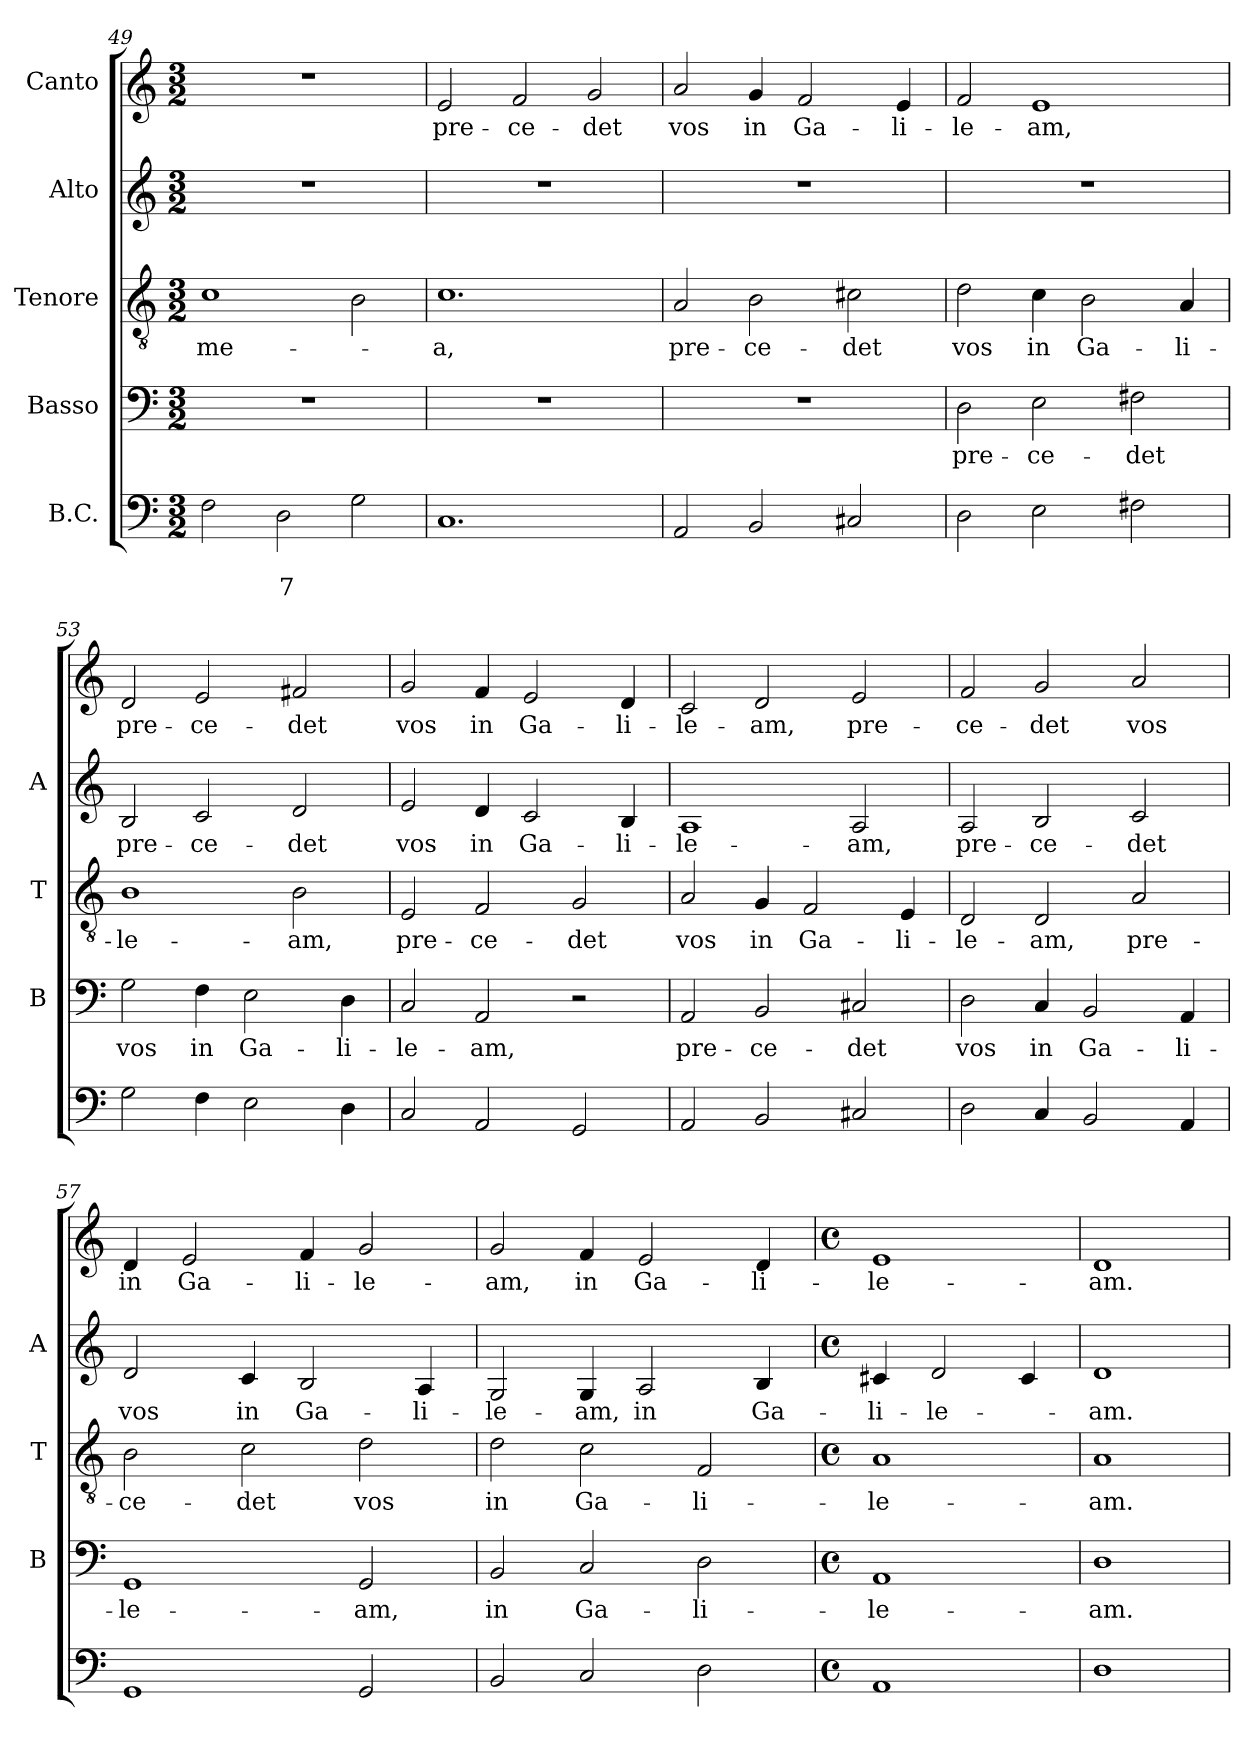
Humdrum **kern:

**kern	**text	**text	**kern	**text	**kern	**text	**kern	**text	**kern	**text
*part5	*part5	*part5	*part4	*part4	*part3	*part3	*part2	*part2	*part1	*part1
*staff5	*staff5	*staff5	*staff4	*staff4	*staff3	*staff3	*staff2	*staff2	*staff1	*staff1
*I"B.C.	*	*	*I"Basso	*	*I"Tenore	*	*I"Alto	*	*I"Canto	*
*	*	*	*I'B	*	*I'T	*	*I'A	*	*	*
*clefF4	*	*	*clefF4	*	*clefGv2	*	*clefG2	*	*clefG2	*
*k[]	*	*	*k[]	*	*k[]	*	*k[]	*	*k[]	*
*C:	*	*	*C:	*	*C:	*	*C:	*	*C:	*
*M3/2	*	*	*M3/2	*	*M3/2	*	*M3/2	*	*M3/2	*
=49	=49	=49	=49	=49	=49	=49	=49	=49	=49	=49
!	!	!	!	!	!	!LO:LY:b	!	!	!	!
2F\	.	.	1.r	.	1c	me-	1.r	.	1.r	.
!	!	!LO:LY:b	!	!	!	!	!	!	!	!
2D\	.	7	.	.	.	.	.	.	.	.
2G\	.	.	.	.	2B\	.	.	.	.	.
=50	=50	=50	=50	=50	=50	=50	=50	=50	=50	=50
!	!	!	!	!	!	!LO:LY:b	!	!	!	!LO:LY:b
1.C	.	.	1.r	.	1.c	-a,	1.r	.	2e/	pre-
!	!	!	!	!	!	!	!	!	!	!LO:LY:b
.	.	.	.	.	.	.	.	.	2f/	-ce-
!	!	!	!	!	!	!	!	!	!	!LO:LY:b
.	.	.	.	.	.	.	.	.	2g/	-det
=51	=51	=51	=51	=51	=51	=51	=51	=51	=51	=51
!	!	!	!	!	!	!LO:LY:b	!	!	!	!LO:LY:b
2AA/	.	.	1.r	.	2A/	pre-	1.r	.	2a/	vos
!	!	!	!	!	!	!LO:LY:b	!	!	!	!LO:LY:b
2BB/	.	.	.	.	2B\	-ce-	.	.	4g/	in
!	!	!	!	!	!	!	!	!	!	!LO:LY:b
.	.	.	.	.	.	.	.	.	2f/	Ga-
!	!	!	!	!	!	!LO:LY:b	!	!	!	!
2C#X/	.	.	.	.	2c#X\	-det	.	.	.	.
!	!	!	!	!	!	!	!	!	!	!LO:LY:b
.	.	.	.	.	.	.	.	.	4e/	-li-
!!LO:LB:g=z
=52	=52	=52	=52	=52	=52	=52	=52	=52	=52	=52
!	!	!	!	!LO:LY:b	!	!LO:LY:b	!	!	!	!LO:LY:b
2D\	.	.	2D\	pre-	2d\	vos	1.r	.	2f/	-le-
!	!	!	!	!LO:LY:b	!	!LO:LY:b	!	!	!	!LO:LY:b
2E\	.	.	2E\	-ce-	4c\	in	.	.	1e	-am,
!	!	!	!	!	!	!LO:LY:b	!	!	!	!
.	.	.	.	.	2B\	Ga-	.	.	.	.
!	!	!	!	!LO:LY:b	!	!	!	!	!	!
2F#X\	.	.	2F#X\	-det	.	.	.	.	.	.
!	!	!	!	!	!	!LO:LY:b	!	!	!	!
.	.	.	.	.	4A/	-li-	.	.	.	.
=53	=53	=53	=53	=53	=53	=53	=53	=53	=53	=53
!	!	!	!	!LO:LY:b	!	!LO:LY:b	!	!LO:LY:b	!	!LO:LY:b
2G\	.	.	2G\	vos	1B	-le-	2B/	pre-	2d/	pre-
!	!	!	!	!LO:LY:b	!	!	!	!LO:LY:b	!	!LO:LY:b
4F\	.	.	4F\	in	.	.	2c/	-ce-	2e/	-ce-
!	!	!	!	!LO:LY:b	!	!	!	!	!	!
2E\	.	.	2E\	Ga-	.	.	.	.	.	.
!	!	!	!	!	!	!LO:LY:b	!	!LO:LY:b	!	!LO:LY:b
.	.	.	.	.	2B\	-am,	2d/	-det	2f#X/	-det
!	!	!	!	!LO:LY:b	!	!	!	!	!	!
4D\	.	.	4D\	-li-	.	.	.	.	.	.
=54	=54	=54	=54	=54	=54	=54	=54	=54	=54	=54
!	!	!	!	!LO:LY:b	!	!LO:LY:b	!	!LO:LY:b	!	!LO:LY:b
2C/	.	.	2C/	-le-	2E/	pre-	2e/	vos	2g/	vos
!	!	!	!	!LO:LY:b	!	!LO:LY:b	!	!LO:LY:b	!	!LO:LY:b
2AA/	.	.	2AA/	-am,	2F/	-ce-	4d/	in	4f/	in
!	!	!	!	!	!	!	!	!LO:LY:b	!	!LO:LY:b
.	.	.	.	.	.	.	2c/	Ga-	2e/	Ga-
!	!	!	!	!	!	!LO:LY:b	!	!	!	!
2GG/	.	.	2r	.	2G/	-det	.	.	.	.
!	!	!	!	!	!	!	!	!LO:LY:b	!	!LO:LY:b
.	.	.	.	.	.	.	4B/	-li-	4d/	-li-
=55	=55	=55	=55	=55	=55	=55	=55	=55	=55	=55
!	!	!	!	!LO:LY:b	!	!LO:LY:b	!	!LO:LY:b	!	!LO:LY:b
2AA/	.	.	2AA/	pre-	2A/	vos	1A	-le-	2c/	-le-
!	!	!	!	!LO:LY:b	!	!LO:LY:b	!	!	!	!LO:LY:b
2BB/	.	.	2BB/	-ce-	4G/	in	.	.	2d/	-am,
!	!	!	!	!	!	!LO:LY:b	!	!	!	!
.	.	.	.	.	2F/	Ga-	.	.	.	.
!	!	!	!	!LO:LY:b	!	!	!	!LO:LY:b	!	!LO:LY:b
2C#X/	.	.	2C#X/	-det	.	.	2A/	-am,	2e/	pre-
!	!	!	!	!	!	!LO:LY:b	!	!	!	!
.	.	.	.	.	4E/	-li-	.	.	.	.
!!LO:LB:g=z
=56	=56	=56	=56	=56	=56	=56	=56	=56	=56	=56
!	!	!	!	!LO:LY:b	!	!LO:LY:b	!	!LO:LY:b	!	!LO:LY:b
2D\	.	.	2D\	vos	2D/	-le-	2A/	pre-	2f/	-ce-
!	!	!	!	!LO:LY:b	!	!LO:LY:b	!	!LO:LY:b	!	!LO:LY:b
4C/	.	.	4C/	in	2D/	-am,	2B/	-ce-	2g/	-det
!	!	!	!	!LO:LY:b	!	!	!	!	!	!
2BB/	.	.	2BB/	Ga-	.	.	.	.	.	.
!	!	!	!	!	!	!LO:LY:b	!	!LO:LY:b	!	!LO:LY:b
.	.	.	.	.	2A/	pre-	2c/	-det	2a/	vos
!	!	!	!	!LO:LY:b	!	!	!	!	!	!
4AA/	.	.	4AA/	-li-	.	.	.	.	.	.
=57	=57	=57	=57	=57	=57	=57	=57	=57	=57	=57
!	!	!	!	!LO:LY:b	!	!LO:LY:b	!	!LO:LY:b	!	!LO:LY:b
1GG	.	.	1GG	-le-	2B\	-ce-	2d/	vos	4d/	in
!	!	!	!	!	!	!	!	!	!	!LO:LY:b
.	.	.	.	.	.	.	.	.	2e/	Ga-
!	!	!	!	!	!	!LO:LY:b	!	!LO:LY:b	!	!
.	.	.	.	.	2c\	-det	4c/	in	.	.
!	!	!	!	!	!	!	!	!LO:LY:b	!	!LO:LY:b
.	.	.	.	.	.	.	2B/	Ga-	4f/	-li-
!	!	!	!	!LO:LY:b	!	!LO:LY:b	!	!	!	!LO:LY:b
2GG/	.	.	2GG/	-am,	2d\	vos	.	.	2g/	-le-
!	!	!	!	!	!	!	!	!LO:LY:b	!	!
.	.	.	.	.	.	.	4A/	-li-	.	.
=58	=58	=58	=58	=58	=58	=58	=58	=58	=58	=58
!	!	!	!	!LO:LY:b	!	!LO:LY:b	!	!LO:LY:b	!	!LO:LY:b
2BB/	.	.	2BB/	in	2d\	in	2G/	-le-	2g/	-am,
!	!	!	!	!LO:LY:b	!	!LO:LY:b	!	!LO:LY:b	!	!LO:LY:b
2C/	.	.	2C/	Ga-	2c\	Ga-	4G/	-am,	4f/	in
!	!	!	!	!	!	!	!	!LO:LY:b	!	!LO:LY:b
.	.	.	.	.	.	.	2A/	in	2e/	Ga-
!	!	!	!	!LO:LY:b	!	!LO:LY:b	!	!	!	!
2D\	.	.	2D\	-li-	2F/	-li-	.	.	.	.
!	!	!	!	!	!	!	!	!LO:LY:b	!	!LO:LY:b
.	.	.	.	.	.	.	4B/	Ga-	4d/	-li-
=59	=59	=59	=59	=59	=59	=59	=59	=59	=59	=59
*M4/4	*	*	*M4/4	*	*M4/4	*	*M4/4	*	*M4/4	*
*met(c)	*	*	*met(c)	*	*met(c)	*	*met(c)	*	*met(c)	*
!	!	!	!	!LO:LY:b	!	!LO:LY:b	!	!LO:LY:b	!	!LO:LY:b
1AA	.	.	1AA	-le-	1A	-le-	4c#X/	-li-	1e	-le-
!	!	!	!	!	!	!	!	!LO:LY:b	!	!
.	.	.	.	.	.	.	2d/	-le-	.	.
.	.	.	.	.	.	.	4c#/	.	.	.
=60	=60	=60	=60	=60	=60	=60	=60	=60	=60	=60
!	!	!	!	!LO:LY:b	!	!LO:LY:b	!	!LO:LY:b	!	!LO:LY:b
1D	.	.	1D	-am.	1A	-am.	1d	-am.	1d	-am.
=	=	=	=	=	=	=	=	=	=	=
*-	*-	*-	*-	*-	*-	*-	*-	*-	*-	*-
